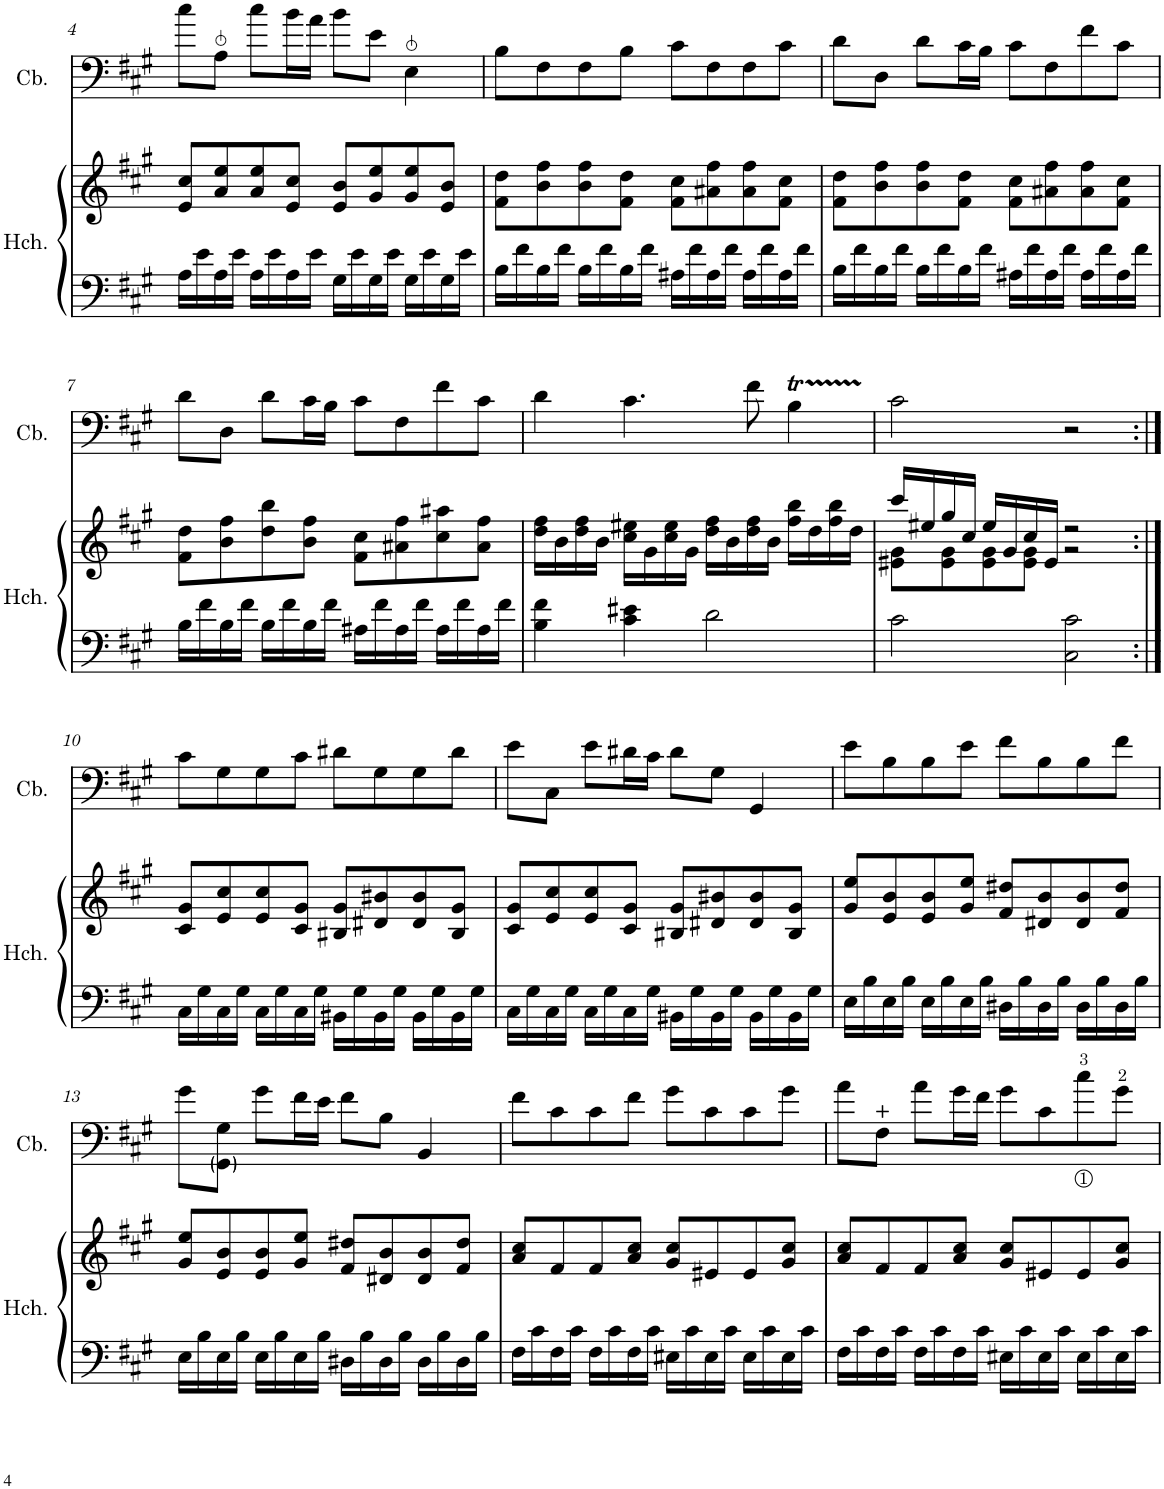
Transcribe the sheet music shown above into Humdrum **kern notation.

**kern	**kern	**kern
*part2	*part2	*part1
*staff3	*staff2	*staff1
*I"Harpsichord	*	*I"Contrabass
*I'Hch.	*	*I'Cb.
!!LO:PB:g=z
*clefF4	*clefG2	*clefF4
*	*	*Trd7c12
*k[f#c#g#]	*k[f#c#g#]	*k[f#c#g#]
*M4/4	*M4/4	*M4/4
=4	=4	=4
16A\LL	8e/ 8cc#/L	8cc#\L
16e\	.	.
16A\	8a/ 8ee/	8A\J
16e\JJ	.	.
16A\LL	8a/ 8ee/	8cc#\L
16e\	.	.
16A\	8e/ 8cc#/J	16b\L
16e\JJ	.	16a\JJ
16G#\LL	8e/ 8b/L	8b\L
16e\	.	.
16G#\	8g#/ 8ee/	8e\J
16e\JJ	.	.
16G#\LL	8g#/ 8ee/	4E\
16e\	.	.
16G#\	8e/ 8b/J	.
16e\JJ	.	.
=5	=5	=5
16B\LL	8f#\ 8dd\L	8B\L
16f#\	.	.
16B\	8b\ 8ff#\	8F#\
16f#\JJ	.	.
16B\LL	8b\ 8ff#\	8F#\
16f#\	.	.
16B\	8f#\ 8dd\J	8B\J
16f#\JJ	.	.
16A#X\LL	8f#\ 8cc#\L	8c#\L
16f#\	.	.
16A#\	8a#X\ 8ff#\	8F#\
16f#\JJ	.	.
16A#\LL	8a#\ 8ff#\	8F#\
16f#\	.	.
16A#\	8f#\ 8cc#\J	8c#\J
16f#\JJ	.	.
=6	=6	=6
16B\LL	8f#\ 8dd\L	8d\L
16f#\	.	.
16B\	8b\ 8ff#\	8D\J
16f#\JJ	.	.
16B\LL	8b\ 8ff#\	8d\L
16f#\	.	.
16B\	8f#\ 8dd\J	16c#\L
16f#\JJ	.	16B\JJ
16A#X\LL	8f#\ 8cc#\L	8c#\L
16f#\	.	.
16A#\	8a#X\ 8ff#\	8F#\
16f#\JJ	.	.
16A#\LL	8a#\ 8ff#\	8f#\
16f#\	.	.
16A#\	8f#\ 8cc#\J	8c#\J
16f#\JJ	.	.
!!LO:LB:g=z
=7	=7	=7
16B\LL	8f#\ 8dd\L	8d\L
16f#\	.	.
16B\	8b\ 8ff#\	8D\J
16f#\JJ	.	.
16B\LL	8dd\ 8bb\	8d\L
16f#\	.	.
16B\	8b\ 8ff#\J	16c#\L
16f#\JJ	.	16B\JJ
16A#X\LL	8f#\ 8cc#\L	8c#\L
16f#\	.	.
16A#\	8a#X\ 8ff#\	8F#\
16f#\JJ	.	.
16A#\LL	8cc#\ 8aa#X\	8f#\
16f#\	.	.
16A#\	8a#\ 8ff#\J	8c#\J
16f#\JJ	.	.
=8	=8	=8
4B\ 4f#\	16dd\ 16ff#\LL	4d\
.	16b\	.
.	16dd\ 16ff#\	.
.	16b\JJ	.
4c#\ 4e#X\	16cc#\ 16ee#X\LL	4.c#\
.	16g#\	.
.	16cc#\ 16ee#\	.
.	16g#\JJ	.
2d\	16dd\ 16ff#\LL	.
.	16b\	.
.	16dd\ 16ff#\	8f#\
.	16b\JJ	.
.	16ff#\ 16bb\LL	4BT\
.	16dd\	.
.	16ff#\ 16bb\	.
.	16dd\JJ	.
=9	=9	=9
*	*^	*
2c#\	16ccc#/LL	8e#X\ 8g#\L	2c#\
.	16ee#X/	.	.
.	16gg#/	8e#\ 8g#\	.
.	16cc#/JJ	.	.
.	16ee#/LL	8e#\ 8g#\	.
.	16g#/	.	.
.	16cc#/	8e#\ 8g#\J	.
.	16e#/JJ	.	.
2C#\ 2c#\	2r	2r	2r
*	*v	*v	*
!!LO:LB:g=z
=10:|!	=10:|!	=10:|!
16C#\LL	8c#/ 8g#/L	8c#\L
16G#\	.	.
16C#\	8e/ 8cc#/	8G#\
16G#\JJ	.	.
16C#\LL	8e/ 8cc#/	8G#\
16G#\	.	.
16C#\	8c#/ 8g#/J	8c#\J
16G#\JJ	.	.
16BB#X\LL	8B#X/ 8g#/L	8d#X\L
16G#\	.	.
16BB#\	8d#X/ 8b#X/	8G#\
16G#\JJ	.	.
16BB#\LL	8d#/ 8b#/	8G#\
16G#\	.	.
16BB#\	8B#/ 8g#/J	8d#\J
16G#\JJ	.	.
=11	=11	=11
16C#\LL	8c#/ 8g#/L	8e\L
16G#\	.	.
16C#\	8e/ 8cc#/	8C#\J
16G#\JJ	.	.
16C#\LL	8e/ 8cc#/	8e\L
16G#\	.	.
16C#\	8c#/ 8g#/J	16d#X\L
16G#\JJ	.	16c#\JJ
16BB#X\LL	8B#X/ 8g#/L	8d#\L
16G#\	.	.
16BB#\	8d#X/ 8b#X/	8G#\J
16G#\JJ	.	.
16BB#\LL	8d#/ 8b#/	4GG#/
16G#\	.	.
16BB#\	8B#/ 8g#/J	.
16G#\JJ	.	.
=12	=12	=12
16E\LL	8g#/ 8ee/L	8e\L
16B\	.	.
16E\	8e/ 8b/	8B\
16B\JJ	.	.
16E\LL	8e/ 8b/	8B\
16B\	.	.
16E\	8g#/ 8ee/J	8e\J
16B\JJ	.	.
16D#X\LL	8f#/ 8dd#X/L	8f#\L
16B\	.	.
16D#\	8d#X/ 8b/	8B\
16B\JJ	.	.
16D#\LL	8d#/ 8b/	8B\
16B\	.	.
16D#\	8f#/ 8dd#/J	8f#\J
16B\JJ	.	.
!!LO:LB:g=z
=13	=13	=13
16E\LL	8g#/ 8ee/L	8g#\L
16B\	.	.
16E\	8e/ 8b/	8GG#\ 8G#\J
16B\JJ	.	.
16E\LL	8e/ 8b/	8g#\L
16B\	.	.
16E\	8g#/ 8ee/J	16f#\L
16B\JJ	.	16e\JJ
16D#X\LL	8f#/ 8dd#X/L	8f#\L
16B\	.	.
16D#\	8d#X/ 8b/	8B\J
16B\JJ	.	.
16D#\LL	8d#/ 8b/	4BB/
16B\	.	.
16D#\	8f#/ 8dd#/J	.
16B\JJ	.	.
=14	=14	=14
16F#\LL	8a/ 8cc#/L	8f#\L
16c#\	.	.
16F#\	8f#/	8c#\
16c#\JJ	.	.
16F#\LL	8f#/	8c#\
16c#\	.	.
16F#\	8a/ 8cc#/J	8f#\J
16c#\JJ	.	.
16E#X\LL	8g#/ 8cc#/L	8g#\L
16c#\	.	.
16E#\	8e#X/	8c#\
16c#\JJ	.	.
16E#\LL	8e#/	8c#\
16c#\	.	.
16E#\	8g#/ 8cc#/J	8g#\J
16c#\JJ	.	.
=15	=15	=15
16F#\LL	8a/ 8cc#/L	8a\L
16c#\	.	.
16F#\	8f#/	8F#\J
16c#\JJ	.	.
16F#\LL	8f#/	8a\L
16c#\	.	.
16F#\	8a/ 8cc#/J	16g#\L
16c#\JJ	.	16f#\JJ
16E#X\LL	8g#/ 8cc#/L	8g#\L
16c#\	.	.
16E#\	8e#X/	8c#\
16c#\JJ	.	.
16E#\LL	8e#/	8cc#<\
16c#\	.	.
16E#\	8g#/ 8cc#/J	8g#\J
16c#\JJ	.	.
=	=	=
*-	*-	*-
